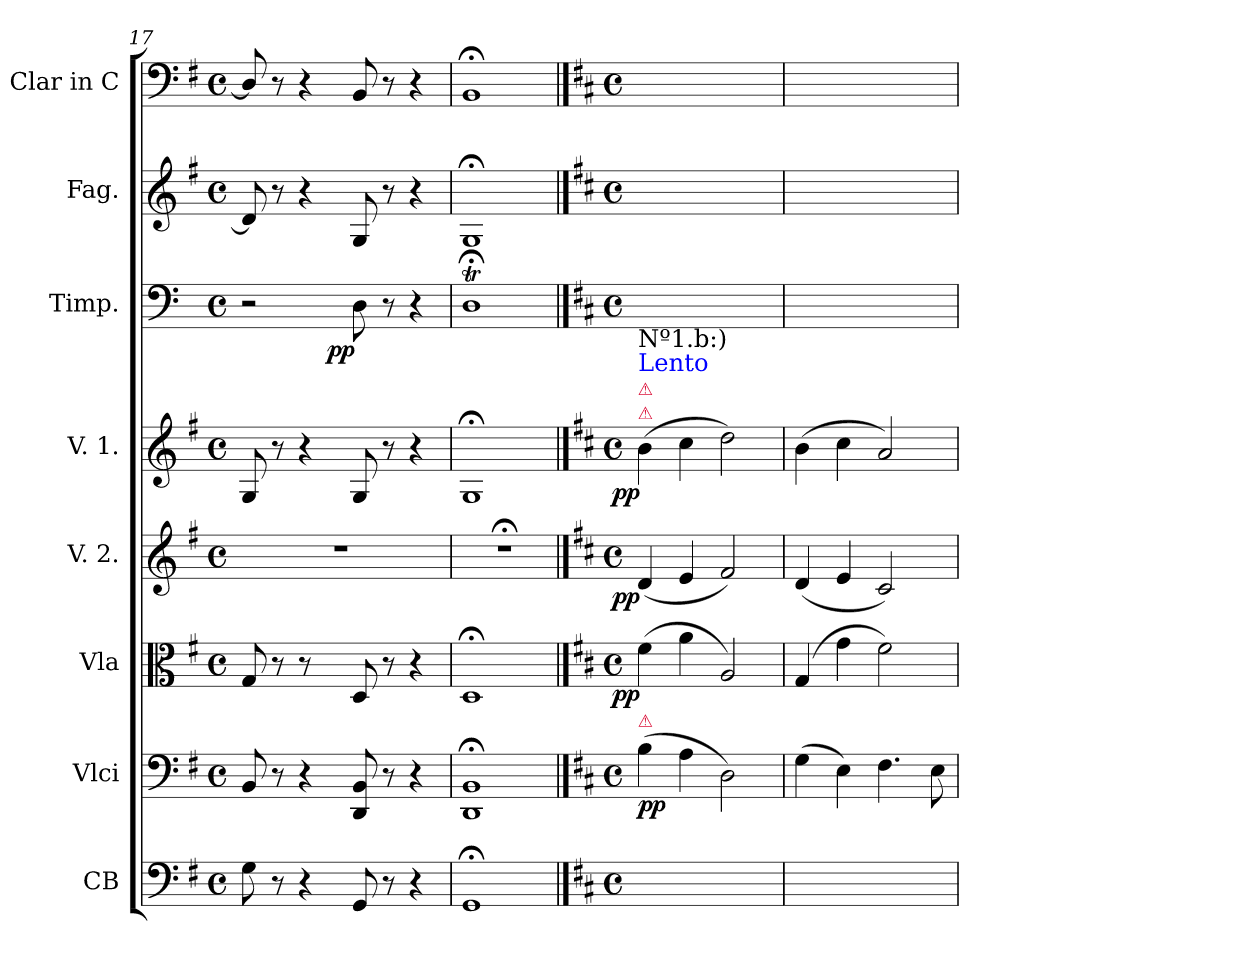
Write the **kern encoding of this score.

**kern	**kern	**dynam	**kern	**dynam	**kern	**dynam	**kern	**dynam	**kern	**dynam	**kern	**kern
*part8	*part7	*part7	*part6	*part6	*part5	*part5	*part4	*part4	*part3	*part3	*part2	*part1
*staff8	*staff7	*staff7	*staff6	*staff6	*staff5	*staff5	*staff4	*staff4	*staff3	*staff3	*staff2	*staff1
*I"CB	*I"Vlci	*	*I"Vla	*	*I"V. 2.	*	*I"V. 1.	*	*I"Timp.	*	*I"Fag.	*I"Clar in C
*I'CB.	*I'vlc	*	*I'Vla	*	*I'V	*	*I'V	*	*I'Timp	*	*	*I'Cl.
*clefF4	*clefF4	*	*clefC3	*	*clefG2	*	*clefG2	*	*clefF4	*	*clefG2	*clefF4
*k[f#]	*k[f#]	*	*k[f#]	*	*k[f#]	*	*k[f#]	*	*	*	*k[f#]	*k[f#]
*M4/4	*M4/4	*	*M4/4	*	*M4/4	*	*M4/4	*	*M4/4	*	*M4/4	*M4/4
*met(c)	*met(c)	*	*met(c)	*	*met(c)	*	*met(c)	*	*met(c)	*	*met(c)	*met(c)
=17	=17	=17	=17	=17	=17	=17	=17	=17	=17	=17	=17	=17
8G\	8BB/	.	8G/	.	1r	.	8G/	.	2r	.	8d/]	8D/]
8r	8r	.	8r	.	.	.	8r	.	.	.	8r	8r
4r	4r	.	8r	.	.	.	4r	.	.	.	4r	4r
.	.	.	8ryy	.	.	.	.	.	.	.	.	.
!	!	!	!	!	!	!	!	!	!	!LO:DY:rj	!	!
8GG/	8DD/ 8BB/	.	8D/	.	.	.	8G/	.	8D\	pp	8G/	8BB/
8r	8r	.	8r	.	.	.	8r	.	8r	.	8r	8r
4r	4r	.	4r	.	.	.	4r	.	4r	.	4r	4r
=18	=18	=18	=18	=18	=18	=18	=18	=18	=18	=18	=18	=18
1GG;<	1DD;< 1BB;<	.	1D;<	.	1r;<	.	1G;<	.	1DT;<	.	1G;<	1BB;<
==19	==19	==19	==19	==19	==19	==19	==19	==19	==19	==19	==19	==19
*k[f#c#]	*k[f#c#]	*	*k[f#c#]	*	*k[f#c#]	*	*k[f#c#]	*	*k[f#c#]	*	*k[f#c#]	*k[f#c#]
*M4/4	*M4/4	*	*M4/4	*	*M4/4	*	*M4/4	*	*M4/4	*	*M4/4	*M4/4
*met(c)	*met(c)	*	*met(c)	*	*met(c)	*	*met(c)	*	*met(c)	*	*met(c)	*met(c)
!	!	!	!	!	!	!	!LO:TX:a:color=crimson:t=⚠	!	!	!	!	!
!	!	!	!	!	!	!	!LO:TX:a:color=crimson:t=⚠	!	!	!	!	!
!	!	!	!	!	!	!	!LO:TX:a:color=blue:t=Lento	!	!	!	!	!
!	!	!	!	!	!	!	!LO:TX:a:t=Nº1.b&colon;)	!	!	!	!	!
!	!LO:TX:a:color=crimson:t=⚠	!	!	!	!	!	!	!	!	!	!	!
!	!	!	!	!LO:DY:rj	!	!LO:DY:rj	!	!LO:DY:rj	!	!	!	!
1ryy	(>4B\	pp	(>4f#\	pp	(<4d/	pp	(>4b\	pp	1ryy	.	1ryy	1ryy
.	4A\	.	4a\	.	4e/	.	4cc#\	.	.	.	.	.
.	2D\)	.	2A/)	.	2f#/)	.	2dd\)	.	.	.	.	.
=20	=20	=20	=20	=20	=20	=20	=20	=20	=20	=20	=20	=20
1ryy	(>4G\	.	(>4G/	.	(<4d/	.	(>4b\	.	1ryy	.	1ryy	1ryy
.	4E\)	.	4g\	.	4e/	.	4cc#\	.	.	.	.	.
.	4.F#\	.	2f#\)	.	2c#/)	.	2a/)	.	.	.	.	.
.	8E\	.	.	.	.	.	.	.	.	.	.	.
=	=	=	=	=	=	=	=	=	=	=	=	=
*-	*-	*-	*-	*-	*-	*-	*-	*-	*-	*-	*-	*-
